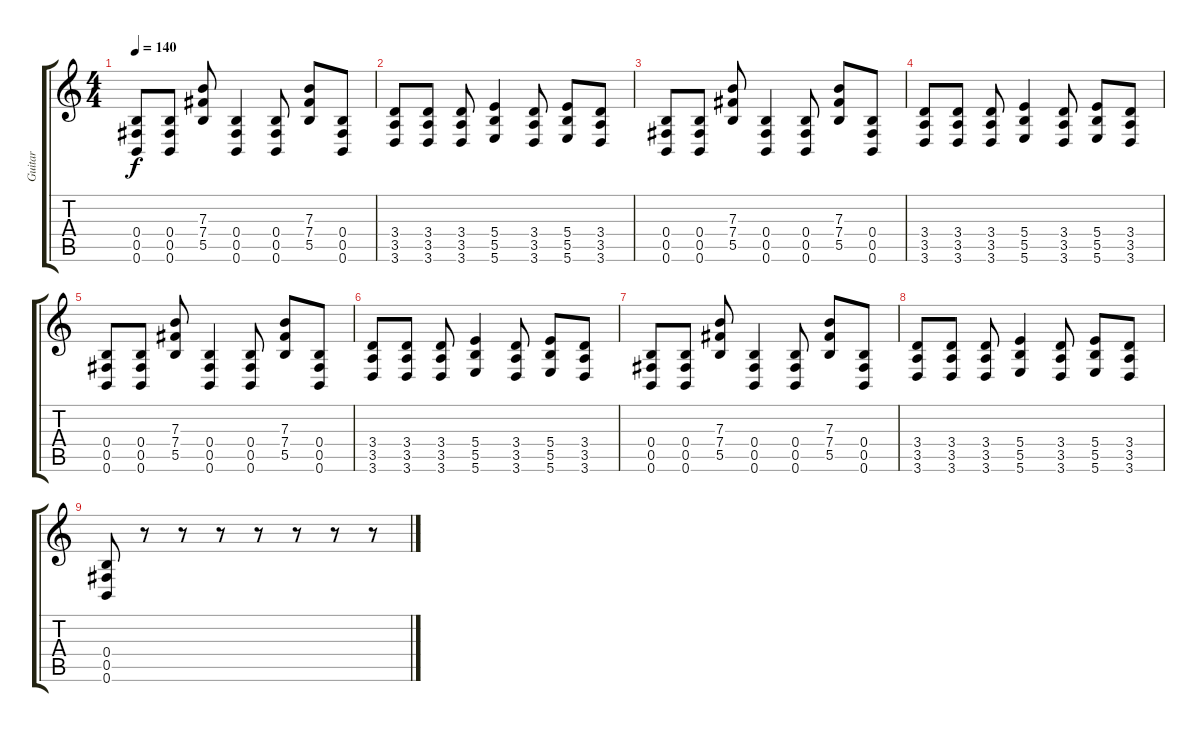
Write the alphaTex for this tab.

\track ("Guitar" "Guitar") {instrument distortionguitar}
\staff {score tabs}
\tuning (Db4 Ab3 E3 B2 Gb2 B1) {hide}
\ts (4 4)
\tempo 140
\clef g2
\ks c
(0.4 0.5 0.6).8{dy f} (0.4 0.5 0.6).8 (7.3 7.4 5.5).8 (0.4 0.5 0.6).4 (0.4 0.5 0.6).8 (7.3 7.4 5.5).8 (0.4 0.5 0.6).8 |
(3.4 3.5 3.6).8 (3.4 3.5 3.6).8 (3.4 3.5 3.6).8 (5.4 5.5 5.6).4 (3.4 3.5 3.6).8 (5.4 5.5 5.6).8 (3.4 3.5 3.6).8 |
(0.4 0.5 0.6).8 (0.4 0.5 0.6).8 (7.3 7.4 5.5).8 (0.4 0.5 0.6).4 (0.4 0.5 0.6).8 (7.3 7.4 5.5).8 (0.4 0.5 0.6).8 |
(3.4 3.5 3.6).8 (3.4 3.5 3.6).8 (3.4 3.5 3.6).8 (5.4 5.5 5.6).4 (3.4 3.5 3.6).8 (5.4 5.5 5.6).8 (3.4 3.5 3.6).8 |
(0.4 0.5 0.6).8 (0.4 0.5 0.6).8 (7.3 7.4 5.5).8 (0.4 0.5 0.6).4 (0.4 0.5 0.6).8 (7.3 7.4 5.5).8 (0.4 0.5 0.6).8 |
(3.4 3.5 3.6).8 (3.4 3.5 3.6).8 (3.4 3.5 3.6).8 (5.4 5.5 5.6).4 (3.4 3.5 3.6).8 (5.4 5.5 5.6).8 (3.4 3.5 3.6).8 |
(0.4 0.5 0.6).8 (0.4 0.5 0.6).8 (7.3 7.4 5.5).8 (0.4 0.5 0.6).4 (0.4 0.5 0.6).8 (7.3 7.4 5.5).8 (0.4 0.5 0.6).8 |
(3.4 3.5 3.6).8 (3.4 3.5 3.6).8 (3.4 3.5 3.6).8 (5.4 5.5 5.6).4 (3.4 3.5 3.6).8 (5.4 5.5 5.6).8 (3.4 3.5 3.6).8 |
(0.4 0.5 0.6).8 r.8 r.8 r.8 r.8 r.8 r.8 r.8
